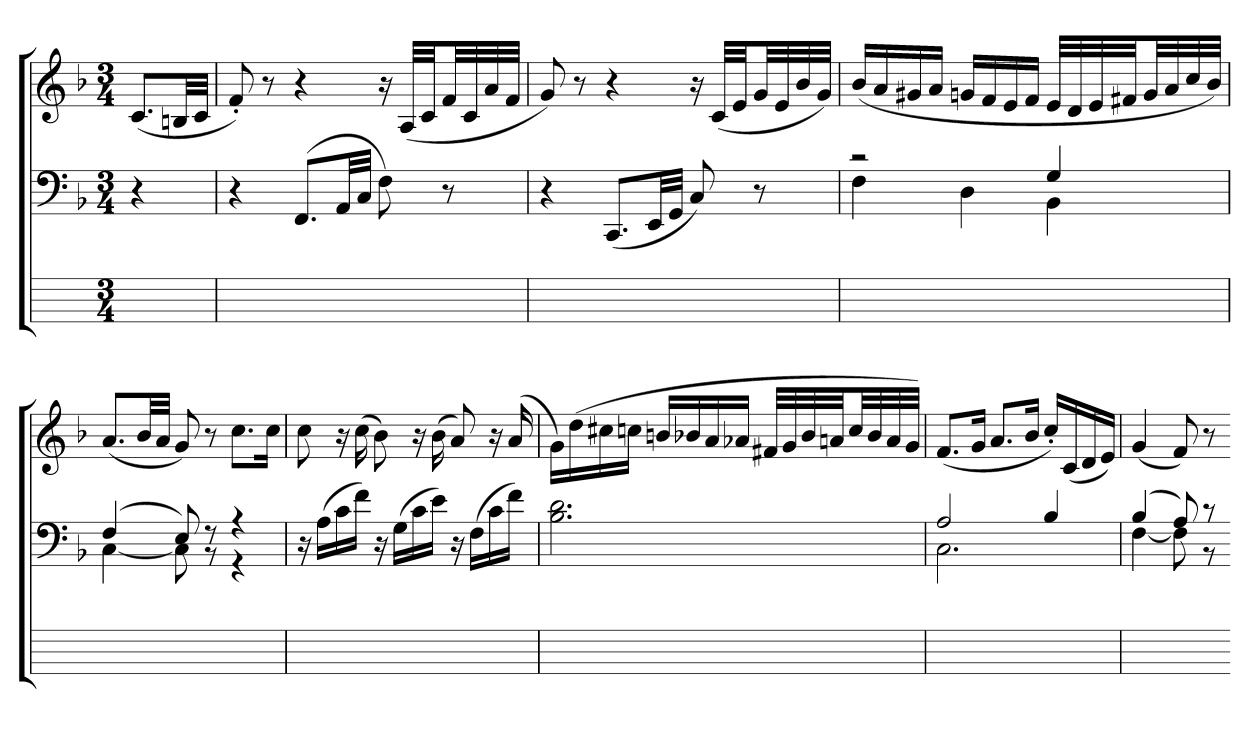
**kern	**kern	**kern
*part3	*part2	*part1
*staff3	*staff2	*staff1
*	*clefF4	*clefG2
*	*k[b-]	*k[b-]
*M3/4	*M3/4	*M3/4
=	=	=
4ryy	4r	(8.cL
.	.	32BnLL
.	.	32cJJJ
=	=	=
2.ryy	4r	8f')
.	.	8r
.	(8.FFL	4r
.	32AALL	.
.	32CJJJ	.
.	8F)	16r
.	.	(32ALLL
.	.	32cJJ
.	8r	32fLL
.	.	32c
.	.	32a
.	.	32fJJJ
=	=	=
2.ryy	4r	8g)
.	.	8r
.	(8.CCL	4r
.	32EELL	.
.	32GGJJJ	.
.	8C)	16r
.	.	(32cLLL
.	.	32eJJ
.	8r	32gLL
.	.	32e
.	.	32b-
.	.	32gJJJ)
=	=	=
*	*^	*
2.ryy	2r	4F	(16b-LL
.	.	.	16a
.	.	.	16g#X
.	.	.	16aJJ
.	.	4D	16gnLL
.	.	.	16f
.	.	.	16e
.	.	.	16fJJ
.	4G	4BB-	32eLLL
.	.	.	32d
.	.	.	32e
.	.	.	32f#XJJ
.	.	.	32gLL
.	.	.	32a
.	.	.	32cc
.	.	.	32b-JJJ)
=	=	=	=
2.ryy	(4F	[4C	(8.aL
.	.	.	32b-LL
.	.	.	32aJJJ
.	8E)	8C]	8g)
.	8r	8r	8r
.	4r	4r	8.ccL
.	.	.	16ccJk
*	*v	*v	*
=	=	=
2.ryy	16r	8cc
.	(16ALL	.
.	16c	16r
.	16fJJ)	(16cc
.	16r	8b-)
.	(16GLL	.
.	16c	16r
.	16eJJ)	(16b-
.	16r	8a)
.	(16FLL	.
.	16c	16r
.	16fJJ)	(16a
=	=	=
2.ryy	2.B- 2.d	16gLL)
.	.	(16dd
.	.	16cc#X
.	.	16ccnJJ
.	.	16bnLL
.	.	16b-X
.	.	16a
.	.	16a-XJJ
.	.	32f#XLLL
.	.	32g
.	.	32b-
.	.	32anJJ
.	.	32ccLL
.	.	32b-
.	.	32a
.	.	32gJJJ)
=	=	=
*	*^	*
2.ryy	2A	2.C	(8.fL
.	.	.	16gJk
.	.	.	8.aL
.	.	.	16b-Jk
.	4B-	.	16cc'LL)
.	.	.	(16c
.	.	.	16d
.	.	.	16eJJ)
=	=	=	=
2ryy	(4B-	[4F	(4g
.	8A)	8F]	8f)
.	8r	8r	8r
*	*v	*v	*
=-	=-	=-
*-	*-	*-
